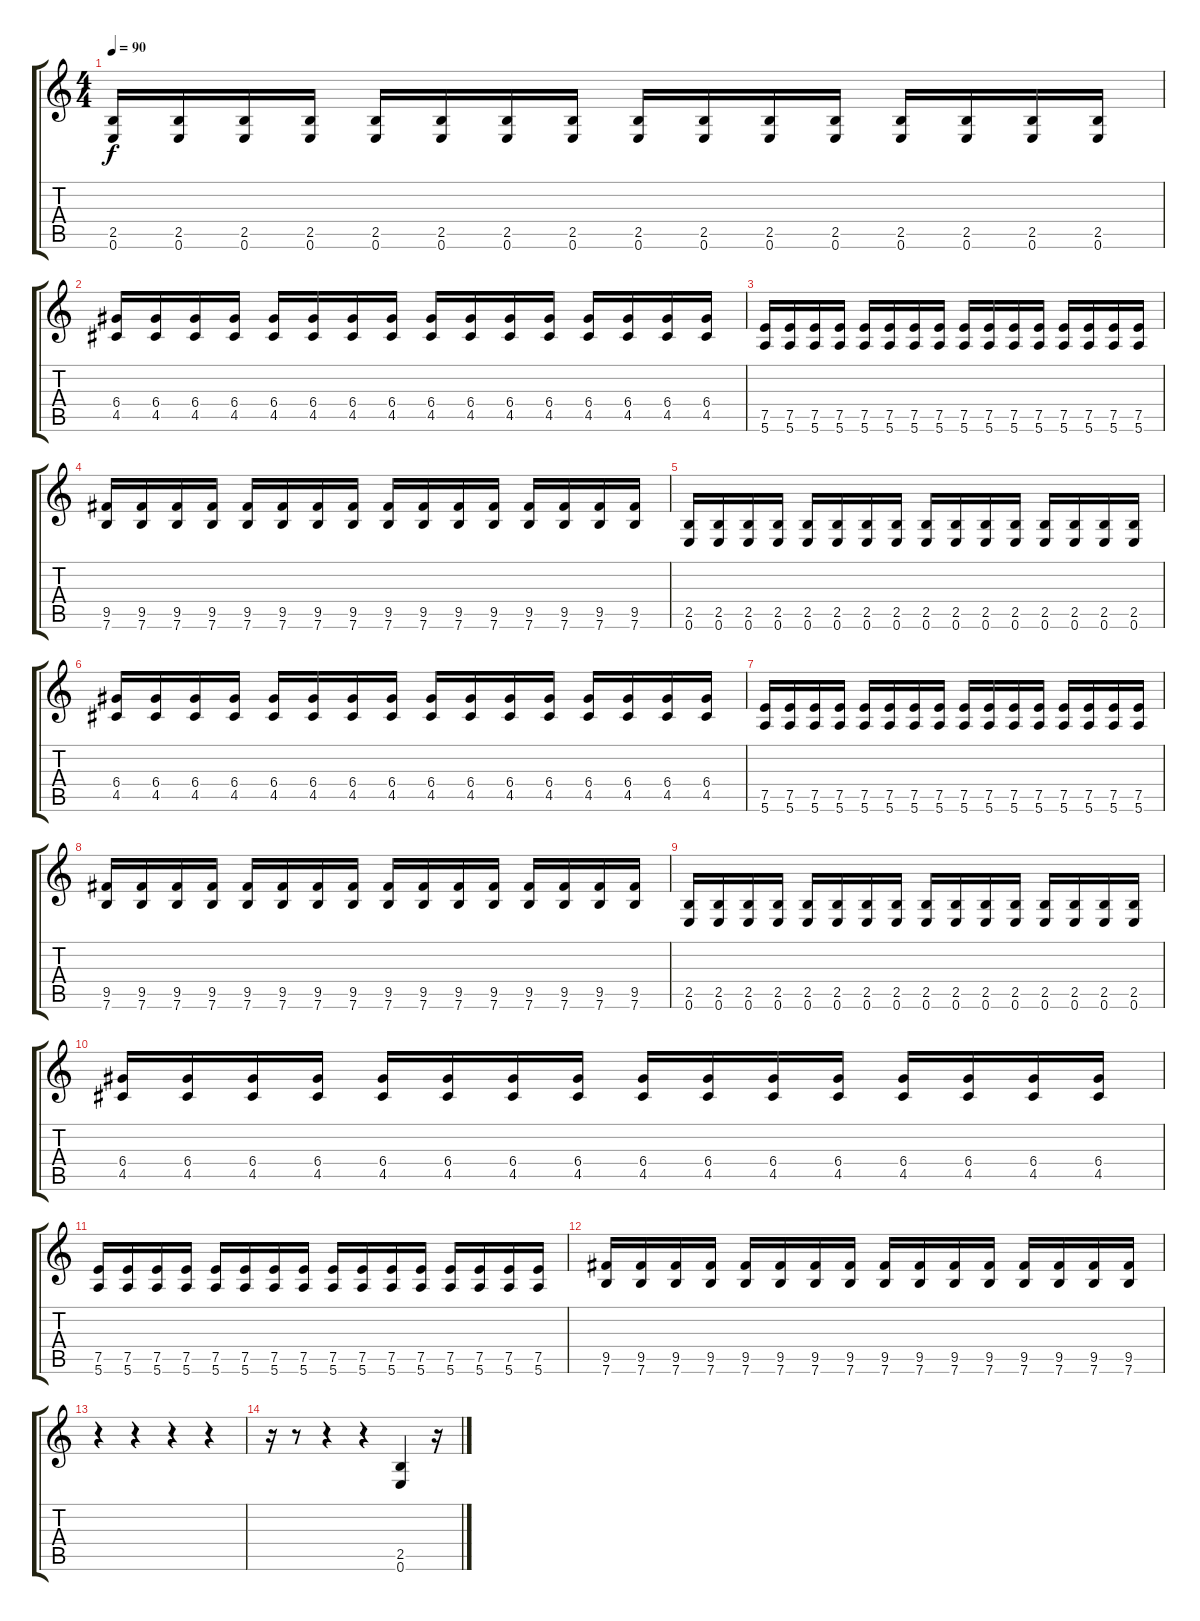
\track "" {instrument distortionguitar}
\staff {score tabs}
\tuning (E4 B3 G3 D3 A2 E2) {hide}
\ts (4 4)
\tempo 90
\clef g2
\ks c
(2.5 0.6).16{dy f} (2.5 0.6).16 (2.5 0.6).16 (2.5 0.6).16 (2.5 0.6).16 (2.5 0.6).16 (2.5 0.6).16 (2.5 0.6).16 (2.5 0.6).16 (2.5 0.6).16 (2.5 0.6).16 (2.5 0.6).16 (2.5 0.6).16 (2.5 0.6).16 (2.5 0.6).16 (2.5 0.6).16 |
(6.4 4.5).16 (6.4 4.5).16 (6.4 4.5).16 (6.4 4.5).16 (6.4 4.5).16 (6.4 4.5).16 (6.4 4.5).16 (6.4 4.5).16 (6.4 4.5).16 (6.4 4.5).16 (6.4 4.5).16 (6.4 4.5).16 (6.4 4.5).16 (6.4 4.5).16 (6.4 4.5).16 (6.4 4.5).16 |
(7.5 5.6).16 (7.5 5.6).16 (7.5 5.6).16 (7.5 5.6).16 (7.5 5.6).16 (7.5 5.6).16 (7.5 5.6).16 (7.5 5.6).16 (7.5 5.6).16 (7.5 5.6).16 (7.5 5.6).16 (7.5 5.6).16 (7.5 5.6).16 (7.5 5.6).16 (7.5 5.6).16 (7.5 5.6).16 |
(9.5 7.6).16 (9.5 7.6).16 (9.5 7.6).16 (9.5 7.6).16 (9.5 7.6).16 (9.5 7.6).16 (9.5 7.6).16 (9.5 7.6).16 (9.5 7.6).16 (9.5 7.6).16 (9.5 7.6).16 (9.5 7.6).16 (9.5 7.6).16 (9.5 7.6).16 (9.5 7.6).16 (9.5 7.6).16 |
(2.5 0.6).16 (2.5 0.6).16 (2.5 0.6).16 (2.5 0.6).16 (2.5 0.6).16 (2.5 0.6).16 (2.5 0.6).16 (2.5 0.6).16 (2.5 0.6).16 (2.5 0.6).16 (2.5 0.6).16 (2.5 0.6).16 (2.5 0.6).16 (2.5 0.6).16 (2.5 0.6).16 (2.5 0.6).16 |
(6.4 4.5).16 (6.4 4.5).16 (6.4 4.5).16 (6.4 4.5).16 (6.4 4.5).16 (6.4 4.5).16 (6.4 4.5).16 (6.4 4.5).16 (6.4 4.5).16 (6.4 4.5).16 (6.4 4.5).16 (6.4 4.5).16 (6.4 4.5).16 (6.4 4.5).16 (6.4 4.5).16 (6.4 4.5).16 |
(7.5 5.6).16 (7.5 5.6).16 (7.5 5.6).16 (7.5 5.6).16 (7.5 5.6).16 (7.5 5.6).16 (7.5 5.6).16 (7.5 5.6).16 (7.5 5.6).16 (7.5 5.6).16 (7.5 5.6).16 (7.5 5.6).16 (7.5 5.6).16 (7.5 5.6).16 (7.5 5.6).16 (7.5 5.6).16 |
(9.5 7.6).16 (9.5 7.6).16 (9.5 7.6).16 (9.5 7.6).16 (9.5 7.6).16 (9.5 7.6).16 (9.5 7.6).16 (9.5 7.6).16 (9.5 7.6).16 (9.5 7.6).16 (9.5 7.6).16 (9.5 7.6).16 (9.5 7.6).16 (9.5 7.6).16 (9.5 7.6).16 (9.5 7.6).16 |
(2.5 0.6).16 (2.5 0.6).16 (2.5 0.6).16 (2.5 0.6).16 (2.5 0.6).16 (2.5 0.6).16 (2.5 0.6).16 (2.5 0.6).16 (2.5 0.6).16 (2.5 0.6).16 (2.5 0.6).16 (2.5 0.6).16 (2.5 0.6).16 (2.5 0.6).16 (2.5 0.6).16 (2.5 0.6).16 |
(6.4 4.5).16 (6.4 4.5).16 (6.4 4.5).16 (6.4 4.5).16 (6.4 4.5).16 (6.4 4.5).16 (6.4 4.5).16 (6.4 4.5).16 (6.4 4.5).16 (6.4 4.5).16 (6.4 4.5).16 (6.4 4.5).16 (6.4 4.5).16 (6.4 4.5).16 (6.4 4.5).16 (6.4 4.5).16 |
(7.5 5.6).16 (7.5 5.6).16 (7.5 5.6).16 (7.5 5.6).16 (7.5 5.6).16 (7.5 5.6).16 (7.5 5.6).16 (7.5 5.6).16 (7.5 5.6).16 (7.5 5.6).16 (7.5 5.6).16 (7.5 5.6).16 (7.5 5.6).16 (7.5 5.6).16 (7.5 5.6).16 (7.5 5.6).16 |
(9.5 7.6).16 (9.5 7.6).16 (9.5 7.6).16 (9.5 7.6).16 (9.5 7.6).16 (9.5 7.6).16 (9.5 7.6).16 (9.5 7.6).16 (9.5 7.6).16 (9.5 7.6).16 (9.5 7.6).16 (9.5 7.6).16 (9.5 7.6).16 (9.5 7.6).16 (9.5 7.6).16 (9.5 7.6).16 |
r.4 r.4 r.4 r.4 |
r.16 r.8 r.4 r.4 (2.5 0.6).4 r.16
